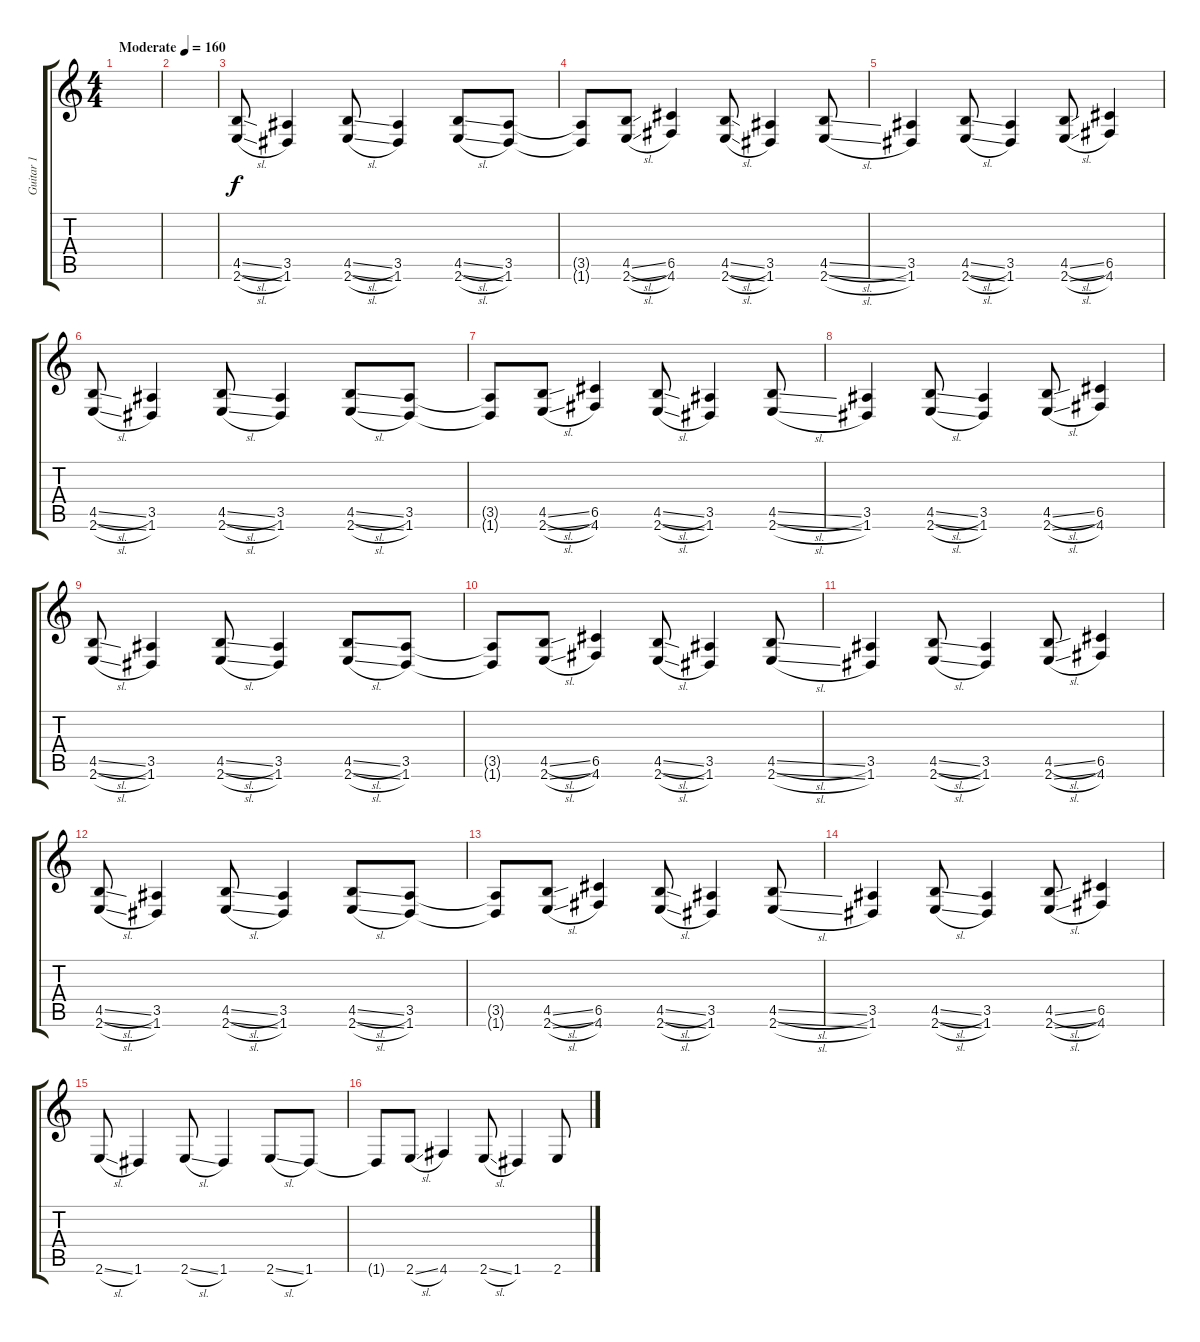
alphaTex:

\track ("Guitar 1" "Guitar 1") {instrument distortionguitar}
\staff {score tabs}
\tuning (D4 A3 F3 C3 G2 D2) {hide}
\ts (4 4)
\tempo (160 "Moderate")
\clef g2
\ks c
|
|
(4.5{sl} 2.6{sl}).8 (3.5 1.6).4 (4.5{sl} 2.6{sl}).8 (3.5 1.6).4 (4.5{sl} 2.6{sl}).8 (3.5 1.6).8 |
(3.5{t} 1.6{t}).8 (4.5{sl} 2.6{sl}).8 (6.5 4.6).4 (4.5{sl} 2.6{sl}).8 (3.5 1.6).4 (4.5{sl} 2.6{sl}).8 |
(3.5 1.6).4 (4.5{sl} 2.6{sl}).8 (3.5 1.6).4 (4.5{sl} 2.6{sl}).8 (6.5 4.6).4 |
(4.5{sl} 2.6{sl}).8 (3.5 1.6).4 (4.5{sl} 2.6{sl}).8 (3.5 1.6).4 (4.5{sl} 2.6{sl}).8 (3.5 1.6).8 |
(3.5{t} 1.6{t}).8 (4.5{sl} 2.6{sl}).8 (6.5 4.6).4 (4.5{sl} 2.6{sl}).8 (3.5 1.6).4 (4.5{sl} 2.6{sl}).8 |
(3.5 1.6).4 (4.5{sl} 2.6{sl}).8 (3.5 1.6).4 (4.5{sl} 2.6{sl}).8 (6.5 4.6).4 |
(4.5{sl} 2.6{sl}).8 (3.5 1.6).4 (4.5{sl} 2.6{sl}).8 (3.5 1.6).4 (4.5{sl} 2.6{sl}).8 (3.5 1.6).8 |
(3.5{t} 1.6{t}).8 (4.5{sl} 2.6{sl}).8 (6.5 4.6).4 (4.5{sl} 2.6{sl}).8 (3.5 1.6).4 (4.5{sl} 2.6{sl}).8 |
(3.5 1.6).4 (4.5{sl} 2.6{sl}).8 (3.5 1.6).4 (4.5{sl} 2.6{sl}).8 (6.5 4.6).4 |
(4.5{sl} 2.6{sl}).8 (3.5 1.6).4 (4.5{sl} 2.6{sl}).8 (3.5 1.6).4 (4.5{sl} 2.6{sl}).8 (3.5 1.6).8 |
(3.5{t} 1.6{t}).8 (4.5{sl} 2.6{sl}).8 (6.5 4.6).4 (4.5{sl} 2.6{sl}).8 (3.5 1.6).4 (4.5{sl} 2.6{sl}).8 |
(3.5 1.6).4 (4.5{sl} 2.6{sl}).8 (3.5 1.6).4 (4.5{sl} 2.6{sl}).8 (6.5 4.6).4 |
2.6{sl}.8 1.6.4 2.6{sl}.8 1.6.4 2.6{sl}.8 1.6.8 |
1.6{t}.8 2.6{sl}.8 4.6.4 2.6{sl}.8 1.6.4 2.6{sl}.8
